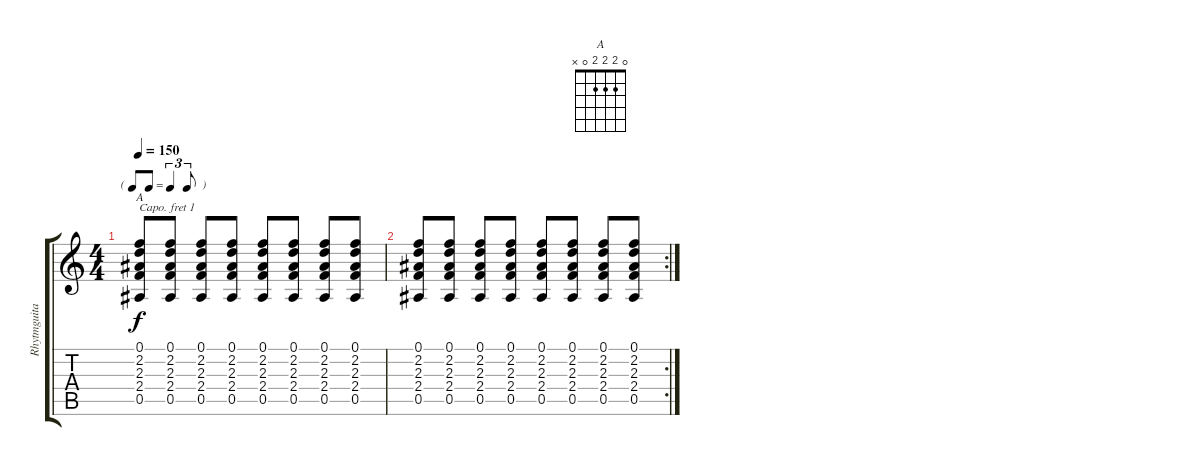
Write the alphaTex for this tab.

\track ("Rhytmguitar" "Rhytmguita") {instrument electricguitarclean}
\staff {score tabs}
\capo 1
\tuning (E4 B3 G3 D3 A2 E2) {hide}
\chord ("A" 0 2 2 2 0 x)
\ts (4 4)
\tf triplet8th
\tempo 150
\clef g2
\ks c
(0.1 2.2 2.3 2.4 0.5).8{ch "A" dy f} (0.1 2.2 2.3 2.4 0.5).8 (0.1 2.2 2.3 2.4 0.5).8 (0.1 2.2 2.3 2.4 0.5).8 (0.1 2.2 2.3 2.4 0.5).8 (0.1 2.2 2.3 2.4 0.5).8 (0.1 2.2 2.3 2.4 0.5).8 (0.1 2.2 2.3 2.4 0.5).8 |
\rc 2
(0.1 2.2 2.3 2.4 0.5).8 (0.1 2.2 2.3 2.4 0.5).8 (0.1 2.2 2.3 2.4 0.5).8 (0.1 2.2 2.3 2.4 0.5).8 (0.1 2.2 2.3 2.4 0.5).8 (0.1 2.2 2.3 2.4 0.5).8 (0.1 2.2 2.3 2.4 0.5).8 (0.1 2.2 2.3 2.4 0.5).8
